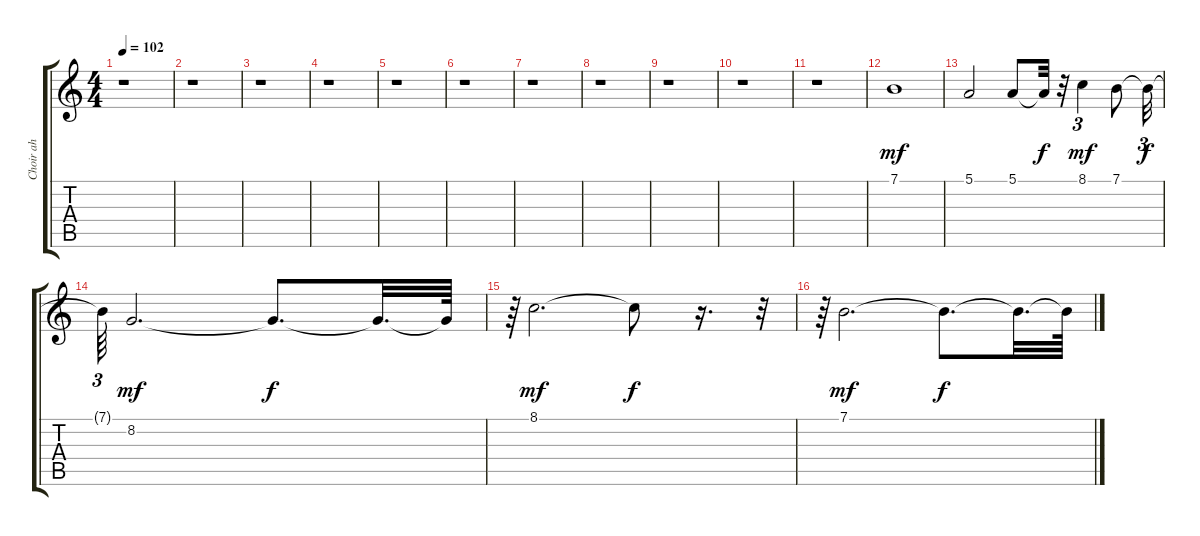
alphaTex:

\track ("Choir ah" "Choir ah") {instrument choiraahs}
\staff {score tabs}
\tuning (E4 B3 G3 D3 A2 E2) {hide}
\ts (4 4)
\tempo 102
\clef g2
\ks c
r.1{dy mf} |
r.1 |
r.1 |
r.1 |
r.1 |
r.1 |
r.1 |
r.1 |
r.1 |
r.1 |
r.1 |
7.1.1 |
5.1.2 5.1.8 5.1{t}.32{dy f} r.32 8.1.4{tu (3 2) dy mf} 7.1.8 7.1{t}.32{tu (3 2) dy f} |
7.1{t}.64{tu (3 2)} 8.2.2{d dy mf} 8.2{t}.8{d dy f} 8.2{t}.32{d} 8.2{t}.64 |
r.64{tu (3 2)} 8.1.2{d dy mf} 8.1{t}.8{dy f} r.16{d} r.32{tu (3 2)} |
r.64{tu (3 2)} 7.1.2{d dy mf} 7.1{t}.8{d dy f} 7.1{t}.32{d} 7.1{t}.64
